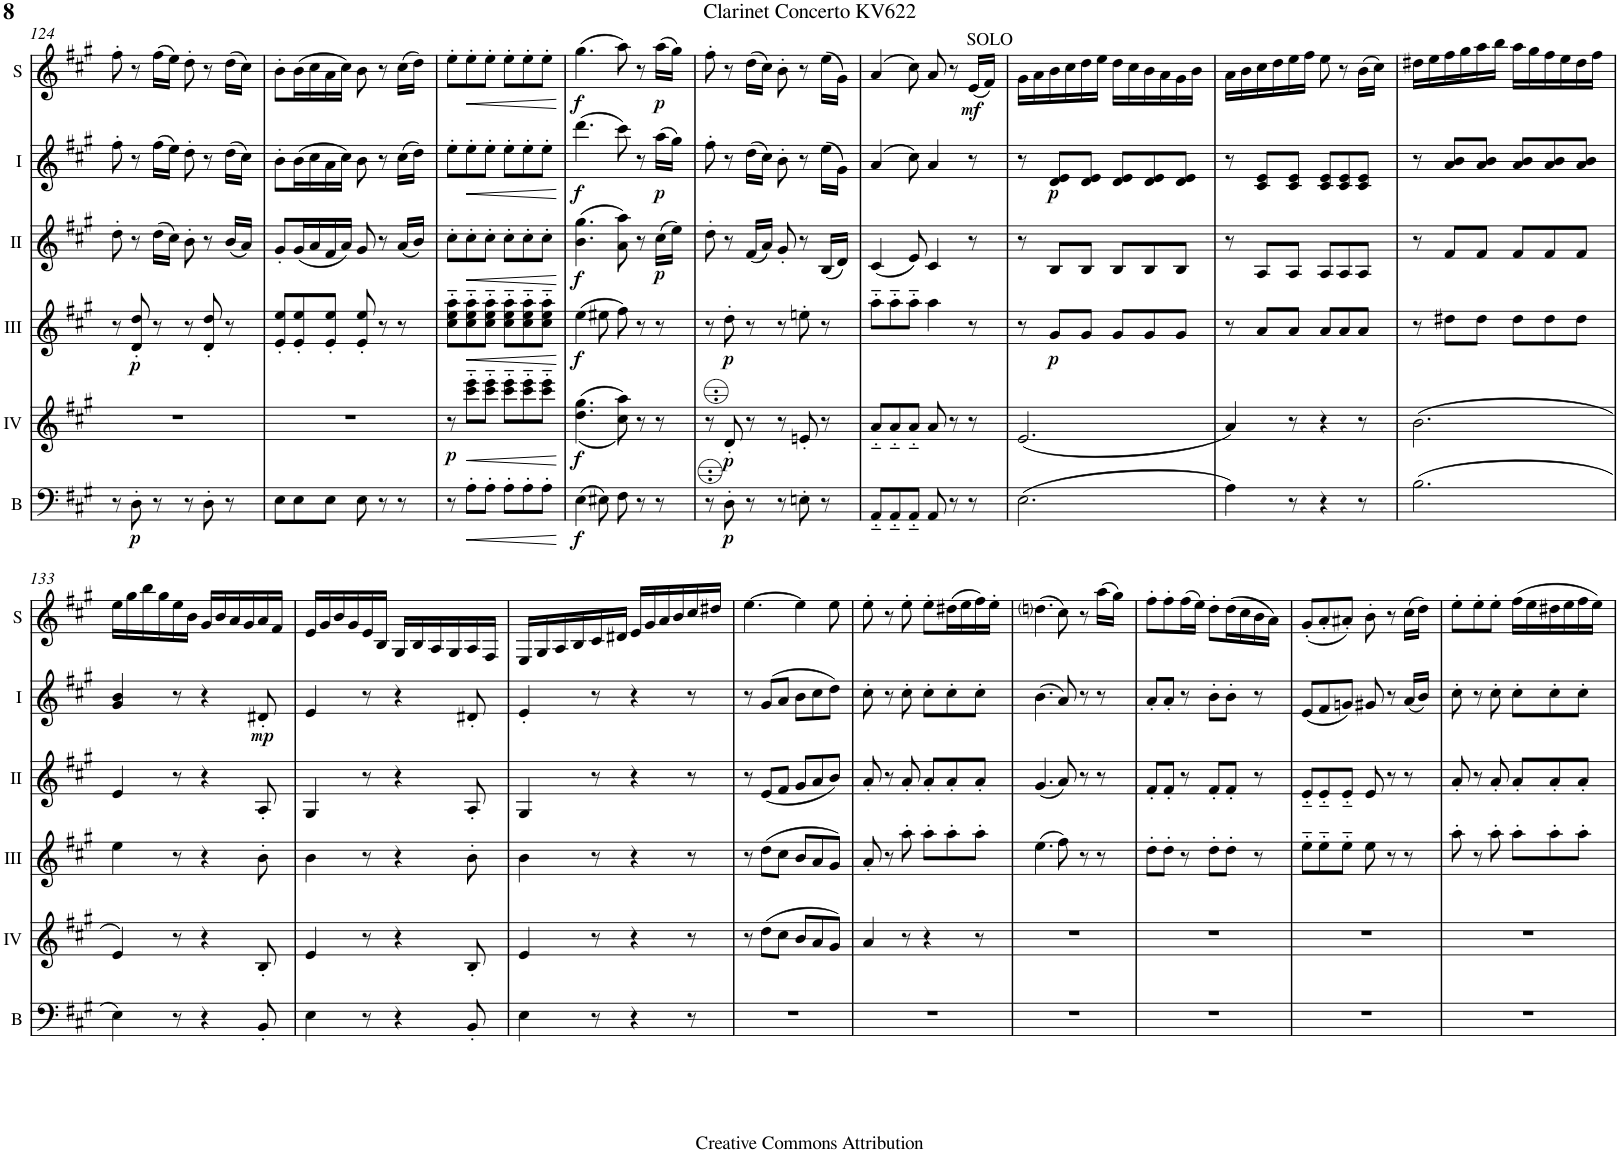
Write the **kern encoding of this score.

**kern	**dynam	**kern	**dynam	**kern	**dynam	**kern	**dynam	**kern	**dynam	**kern	**dynam
*part6	*part6	*part5	*part5	*part4	*part4	*part3	*part3	*part2	*part2	*part1	*part1
*staff6	*staff6	*staff5	*staff5	*staff4	*staff4	*staff3	*staff3	*staff2	*staff2	*staff1	*staff1
*I"Bass	*	*I"Acc. 4	*	*I"Acc. 3	*	*I"Acc. 2	*	*I"Acc. 1	*	*I"Solo bayan	*
*I'B	*	*	*	*	*	*	*	*	*	*I'S	*
!!LO:PB:g=z
*clefF4	*	*clefG2	*	*clefG2	*	*clefG2	*	*clefG2	*	*clefG2	*
*Trd7c12	*	*Trd7c12	*	*Trd7c12	*	*	*	*	*	*	*
*k[f#c#g#]	*	*k[f#c#g#]	*	*k[f#c#g#]	*	*k[f#c#g#]	*	*k[f#c#g#]	*	*k[f#c#g#]	*
*M6/8	*	*M6/8	*	*M6/8	*	*M6/8	*	*M6/8	*	*M6/8	*
=124	=124	=124	=124	=124	=124	=124	=124	=124	=124	=124	=124
8r	.	2.r	.	8r	.	8dd'\	.	8ff#'\	.	8ff#'\	.
!	!LO:DY:b	!	!	!	!LO:DY:b	!	!	!	!	!	!
8D'\	p	.	.	8d/' 8dd/'	p	8r	.	8r	.	8r	.
8r	.	.	.	8r	.	(16dd\LL	.	(16ff#\LL	.	(16ff#\LL	.
.	.	.	.	.	.	16cc#\JJ)	.	16ee\JJ)	.	16ee\JJ)	.
8r	.	.	.	8r	.	8b'\	.	8dd'\	.	8dd'\	.
8D'\	.	.	.	8d/' 8dd/'	.	8r	.	8r	.	8r	.
8r	.	.	.	8r	.	(16b/LL	.	(16dd\LL	.	(16dd\LL	.
.	.	.	.	.	.	16a/JJ)	.	16cc#\JJ)	.	16cc#\JJ)	.
=125	=125	=125	=125	=125	=125	=125	=125	=125	=125	=125	=125
8E\L	.	2.r	.	8e/' 8ee/'L	.	8g#'/L	.	8b'\L	.	8b'\L	.
8E\	.	.	.	8e/' 8ee/'	.	(16g#/L	.	(16b\L	.	(16b\L	.
.	.	.	.	.	.	16a/	.	16cc#\	.	16cc#\	.
8E\J	.	.	.	8e/' 8ee/'J	.	16f#/	.	16a\	.	16a\	.
.	.	.	.	.	.	16a/JJ)	.	16cc#\JJ)	.	16cc#\JJ)	.
8E\	.	.	.	8e/' 8ee/'	.	8g#/	.	8b\	.	8b\	.
8r	.	.	.	8r	.	8r	.	8r	.	8r	.
8r	.	.	.	8r	.	(16a/LL	.	(16cc#\LL	.	(16cc#\LL	.
.	.	.	.	.	.	16b/JJ)	.	16dd\JJ)	.	16dd\JJ)	.
=126	=126	=126	=126	=126	=126	=126	=126	=126	=126	=126	=126
!	!	!	!LO:DY:b	!	!	!	!	!	!	!	!
8r	.	8r	p	8cc#\ 8ee\ 8aa\L	.	8cc#'\L	.	8ee'\L	.	8ee'\L	.
!	!LO:HP:b	!	!LO:HP:b	!	!LO:HP:b	!	!LO:HP:b	!	!LO:HP:b	!	!LO:HP:b
8A'\L	<	8cccc#\ 8eeee\L	<	8cc#\ 8ee\ 8aa\	<	8cc#'\	<	8ee'\	<	8ee'\	<
8A'\J	.	8cccc#\ 8eeee\J	.	8cc#\ 8ee\ 8aa\J	.	8cc#'\J	.	8ee'\J	.	8ee'\J	.
8A'\L	.	8cccc#\ 8eeee\L	.	8cc#\ 8ee\ 8aa\L	.	8cc#'\L	.	8ee'\L	.	8ee'\L	.
8A'\	.	8cccc#\ 8eeee\	.	8cc#\ 8ee\ 8aa\	.	8cc#'\	.	8ee'\	.	8ee'\	.
8A'\J	.	8cccc#\ 8eeee\J	.	8cc#\ 8ee\ 8aa\J	.	8cc#'\J	.	8ee'\J	.	8ee'\J	.
.	[	.	[	.	[	.	[	.	[	.	[
=127	=127	=127	=127	=127	=127	=127	=127	=127	=127	=127	=127
!	!LO:DY:b	!	!LO:DY:b	!	!LO:DY:b	!	!LO:DY:b	!	!LO:DY:b	!	!LO:DY:b
(4E\	f	(<(4.ddd\ 4.ggg#\	f	(4ee\	f	(4.b\ 4.gg#\	f	(4.ddd\	f	(4.gg#\	f
8E#X\)	.	.	.	8ee#X\	.	.	.	.	.	.	.
8F#\	.	8ccc#\ 8aaa\))	.	8ff#\)	.	8a\ 8aa\)	.	8ccc#\)	.	8aa\)	.
8r	.	8r	.	8r	.	8r	.	8r	.	8r	.
!	!	!	!	!	!	!	!LO:DY:b	!	!LO:DY:b	!	!LO:DY:b
8r	.	8r	.	8r	.	(16cc#\LL	p	(16aa\LL	p	(16aa\LL	p
.	.	.	.	.	.	16ee\JJ)	.	16gg#\JJ)	.	16gg#\JJ)	.
=128	=128	=128	=128	=128	=128	=128	=128	=128	=128	=128	=128
8r	.	8r	.	8r	.	8dd'\	.	8ff#'\	.	8ff#'\	.
!	!LO:DY:b	!	!LO:DY:b	!	!LO:DY:b	!	!	!	!	!	!
8D'\	p	8d'/	p	8dd'\	p	8r	.	8r	.	8r	.
8r	.	8r	.	8r	.	(16f#/LL	.	(16dd\LL	.	(16dd\LL	.
.	.	.	.	.	.	16a/JJ)	.	16cc#\JJ)	.	16cc#\JJ)	.
8r	.	8r	.	8r	.	8g#'/	.	8b'\	.	8b'\	.
8En'\	.	8en'/	.	8een'\	.	8r	.	8r	.	8r	.
8r	.	8r	.	8r	.	(16B/LL	.	(16ee\LL	.	(16ee\LL	.
.	.	.	.	.	.	16d/JJ)	.	16g#\JJ)	.	16g#\JJ)	.
=129	=129	=129	=129	=129	=129	=129	=129	=129	=129	=129	=129
8AA/L	.	8a/L	.	8aa\L	.	(4c#/	.	(4a/	.	(4a/	.
8AA/	.	8a/	.	8aa\	.	.	.	.	.	.	.
8AA/J	.	8a/J	.	8aa\J	.	8e/)	.	8cc#\)	.	8cc#\)	.
8AA/	.	8a/	.	4aa\	.	4c#/	.	4a/	.	8a/	.
8r	.	8r	.	.	.	.	.	.	.	8r	.
!	!	!	!	!	!	!	!	!	!	!LO:TX:a:t=SOLO	!
!	!	!	!	!	!	!	!	!	!	!	!LO:DY:b
8r	.	8r	.	8r	.	8r	.	8r	.	(16e/LL	mf
.	.	.	.	.	.	.	.	.	.	16f#/JJ)	.
=130	=130	=130	=130	=130	=130	=130	=130	=130	=130	=130	=130
(2.E\	.	(2.e/	.	8r	.	8r	.	8r	.	16g#\LL	.
.	.	.	.	.	.	.	.	.	.	16a\	.
!	!	!	!	!	!LO:DY:b	!	!	!	!LO:DY:b	!	!
.	.	.	.	8g#/L	p	8B/L	.	8d/ 8e/L	p	16b\	.
.	.	.	.	.	.	.	.	.	.	16cc#\	.
.	.	.	.	8g#/J	.	8B/J	.	8d/ 8e/J	.	16dd\	.
.	.	.	.	.	.	.	.	.	.	16ee\JJ	.
.	.	.	.	8g#/L	.	8B/L	.	8d/ 8e/L	.	16dd\LL	.
.	.	.	.	.	.	.	.	.	.	16cc#\	.
.	.	.	.	8g#/	.	8B/	.	8d/ 8e/	.	16b\	.
.	.	.	.	.	.	.	.	.	.	16a\	.
.	.	.	.	8g#/J	.	8B/J	.	8d/ 8e/J	.	16g#\	.
.	.	.	.	.	.	.	.	.	.	16b\JJ	.
=131	=131	=131	=131	=131	=131	=131	=131	=131	=131	=131	=131
4A\)	.	4a/)	.	8r	.	8r	.	8r	.	16a\LL	.
.	.	.	.	.	.	.	.	.	.	16b\	.
.	.	.	.	8a/L	.	8A/L	.	8c#/ 8e/L	.	16cc#\	.
.	.	.	.	.	.	.	.	.	.	16dd\	.
8r	.	8r	.	8a/J	.	8A/J	.	8c#/ 8e/J	.	16ee\	.
.	.	.	.	.	.	.	.	.	.	16ff#\JJ	.
4r	.	4r	.	8a/L	.	8A/L	.	8c#/ 8e/L	.	8ee\	.
.	.	.	.	8a/	.	8A/	.	8c#/ 8e/	.	8r	.
8r	.	8r	.	8a/J	.	8A/J	.	8c#/ 8e/J	.	(16b\LL	.
.	.	.	.	.	.	.	.	.	.	16cc#\JJ)	.
=132	=132	=132	=132	=132	=132	=132	=132	=132	=132	=132	=132
(2.B\	.	(2.b\	.	8r	.	8r	.	8r	.	16dd#X\LL	.
.	.	.	.	.	.	.	.	.	.	16ee\	.
.	.	.	.	8dd#X\L	.	8f#/L	.	8a/ 8b/L	.	16ff#\	.
.	.	.	.	.	.	.	.	.	.	16gg#\	.
.	.	.	.	8dd#\J	.	8f#/J	.	8a/ 8b/J	.	16aa\	.
.	.	.	.	.	.	.	.	.	.	16bb\JJ	.
.	.	.	.	8dd#\L	.	8f#/L	.	8a/ 8b/L	.	16aa\LL	.
.	.	.	.	.	.	.	.	.	.	16gg#\	.
.	.	.	.	8dd#\	.	8f#/	.	8a/ 8b/	.	16ff#\	.
.	.	.	.	.	.	.	.	.	.	16ee\	.
.	.	.	.	8dd#\J	.	8f#/J	.	8a/ 8b/J	.	16dd#\	.
.	.	.	.	.	.	.	.	.	.	16ff#\JJ	.
!!LO:LB:g=z
=133	=133	=133	=133	=133	=133	=133	=133	=133	=133	=133	=133
4E\)	.	4e/)	.	4ee\	.	4e/	.	4g#/ 4b/	.	16ee\LL	.
.	.	.	.	.	.	.	.	.	.	16gg#\	.
.	.	.	.	.	.	.	.	.	.	16bb\	.
.	.	.	.	.	.	.	.	.	.	16gg#\	.
8r	.	8r	.	8r	.	8r	.	8r	.	16ee\	.
.	.	.	.	.	.	.	.	.	.	16b\JJ	.
4r	.	4r	.	4r	.	4r	.	4r	.	16g#/LL	.
.	.	.	.	.	.	.	.	.	.	16b/	.
.	.	.	.	.	.	.	.	.	.	16a/	.
.	.	.	.	.	.	.	.	.	.	16g#/	.
!	!	!	!	!	!	!	!	!	!LO:DY:b	!	!
8BB'/	.	8B'/	.	8b'\	.	8A'/	.	8d#X'/	mp	16a/	.
.	.	.	.	.	.	.	.	.	.	16f#/JJ	.
=134	=134	=134	=134	=134	=134	=134	=134	=134	=134	=134	=134
4E\	.	4e/	.	4b\	.	4G#/	.	4e/	.	16e/LL	.
.	.	.	.	.	.	.	.	.	.	16g#/	.
.	.	.	.	.	.	.	.	.	.	16b/	.
.	.	.	.	.	.	.	.	.	.	16g#/	.
8r	.	8r	.	8r	.	8r	.	8r	.	16e/	.
.	.	.	.	.	.	.	.	.	.	16B/JJ	.
4r	.	4r	.	4r	.	4r	.	4r	.	16G#/LL	.
.	.	.	.	.	.	.	.	.	.	16B/	.
.	.	.	.	.	.	.	.	.	.	16A/	.
.	.	.	.	.	.	.	.	.	.	16G#/	.
8BB'/	.	8B'/	.	8b'\	.	8A'/	.	8d#X'/	.	16A/	.
.	.	.	.	.	.	.	.	.	.	16F#/JJ	.
=135	=135	=135	=135	=135	=135	=135	=135	=135	=135	=135	=135
4E\	.	4e/	.	4b\	.	4G#/	.	4e'/	.	16E/LL	.
.	.	.	.	.	.	.	.	.	.	16G#/	.
.	.	.	.	.	.	.	.	.	.	16A/	.
.	.	.	.	.	.	.	.	.	.	16B/	.
8r	.	8r	.	8r	.	8r	.	8r	.	16c#/	.
.	.	.	.	.	.	.	.	.	.	16d#X/JJ	.
4r	.	4r	.	4r	.	4r	.	4r	.	16e/LL	.
.	.	.	.	.	.	.	.	.	.	16g#/	.
.	.	.	.	.	.	.	.	.	.	16a/	.
.	.	.	.	.	.	.	.	.	.	16b/	.
8r	.	8r	.	8r	.	8r	.	8r	.	16cc#/	.
.	.	.	.	.	.	.	.	.	.	16dd#X/JJ	.
=136	=136	=136	=136	=136	=136	=136	=136	=136	=136	=136	=136
2.r	.	8r	.	8r	.	8r	.	8r	.	[4.ee\	.
.	.	(8dd\L	.	(8dd\L	.	(8e/L	.	(8g#/L	.	.	.
.	.	8cc#\J	.	8cc#\J	.	8f#/J	.	8a/J	.	.	.
.	.	8b/L	.	8b/L	.	8g#/L	.	8b\L	.	4ee\]	.
.	.	8a/	.	8a/	.	8a/	.	8cc#\	.	.	.
.	.	8g#/J)	.	8g#/J)	.	8b/J)	.	8dd\J)	.	8ee\	.
=137	=137	=137	=137	=137	=137	=137	=137	=137	=137	=137	=137
2.r	.	4a/	.	8a'/	.	8a'/	.	8cc#'\	.	8ee'\	.
.	.	.	.	8r	.	8r	.	8r	.	8r	.
.	.	8r	.	8aa'\	.	8a'/	.	8cc#'\	.	8ee'\	.
.	.	4r	.	8aa'\L	.	8a'/L	.	8cc#'\L	.	8ee'\L	.
.	.	.	.	8aa'\	.	8a'/	.	8cc#'\	.	(16dd#X\L	.
.	.	.	.	.	.	.	.	.	.	16ee\	.
.	.	8r	.	8aa'\J	.	8a'/J	.	8cc#'\J	.	16ff#\)	.
.	.	.	.	.	.	.	.	.	.	16ee'\JJ	.
=138	=138	=138	=138	=138	=138	=138	=138	=138	=138	=138	=138
2.r	.	2.r	.	(4.ee\	.	(4.g#/	.	(4.b\	.	(4.ddni\	.
.	.	.	.	8ff#\)	.	8a/)	.	8a/)	.	8cc#\)	.
.	.	.	.	8r	.	8r	.	8r	.	8r	.
.	.	.	.	8r	.	8r	.	8r	.	(16aa\LL	.
.	.	.	.	.	.	.	.	.	.	16gg#\JJ)	.
=139	=139	=139	=139	=139	=139	=139	=139	=139	=139	=139	=139
2.r	.	2.r	.	8dd'\L	.	8f#'/L	.	8a'/L	.	8ff#'\L	.
.	.	.	.	8dd'\J	.	8f#'/J	.	8a'/J	.	8ff#'\	.
.	.	.	.	8r	.	8r	.	8r	.	(16ff#\L	.
.	.	.	.	.	.	.	.	.	.	16ee\JJ)	.
.	.	.	.	8dd'\L	.	8f#'/L	.	8b'\L	.	8dd'\L	.
.	.	.	.	8dd'\J	.	8f#'/J	.	8b'\J	.	(16dd\L	.
.	.	.	.	.	.	.	.	.	.	16cc#\	.
.	.	.	.	8r	.	8r	.	8r	.	16b\	.
.	.	.	.	.	.	.	.	.	.	16a\JJ)	.
=140	=140	=140	=140	=140	=140	=140	=140	=140	=140	=140	=140
2.r	.	2.r	.	8ee\L	.	8e/L	.	(8e/L	.	(8g#'/L	.
.	.	.	.	8ee\	.	8e/	.	8f#/	.	8a'/	.
.	.	.	.	8ee\J	.	8e/J	.	8gn/J)	.	8a#X'/J)	.
.	.	.	.	8ee\	.	8e/	.	8g#X/	.	8b'\	.
.	.	.	.	8r	.	8r	.	8r	.	8r	.
.	.	.	.	8r	.	8r	.	(16a/LL	.	(16cc#\LL	.
.	.	.	.	.	.	.	.	16b/JJ)	.	16dd\JJ)	.
=141	=141	=141	=141	=141	=141	=141	=141	=141	=141	=141	=141
2.r	.	2.r	.	8aa'\	.	8a'/	.	8cc#'\	.	8ee'\L	.
.	.	.	.	8r	.	8r	.	8r	.	8ee'\	.
.	.	.	.	8aa'\	.	8a'/	.	8cc#'\	.	8ee'\J	.
.	.	.	.	8aa'\L	.	8a'/L	.	8cc#'\L	.	(16ff#\LL	.
.	.	.	.	.	.	.	.	.	.	16ee\	.
.	.	.	.	8aa'\	.	8a'/	.	8cc#'\	.	16dd#X\	.
.	.	.	.	.	.	.	.	.	.	16ee\	.
.	.	.	.	8aa'\J	.	8a'/J	.	8cc#'\J	.	16ff#\	.
.	.	.	.	.	.	.	.	.	.	16ee\JJ)	.
=	=	=	=	=	=	=	=	=	=	=	=
*-	*-	*-	*-	*-	*-	*-	*-	*-	*-	*-	*-
